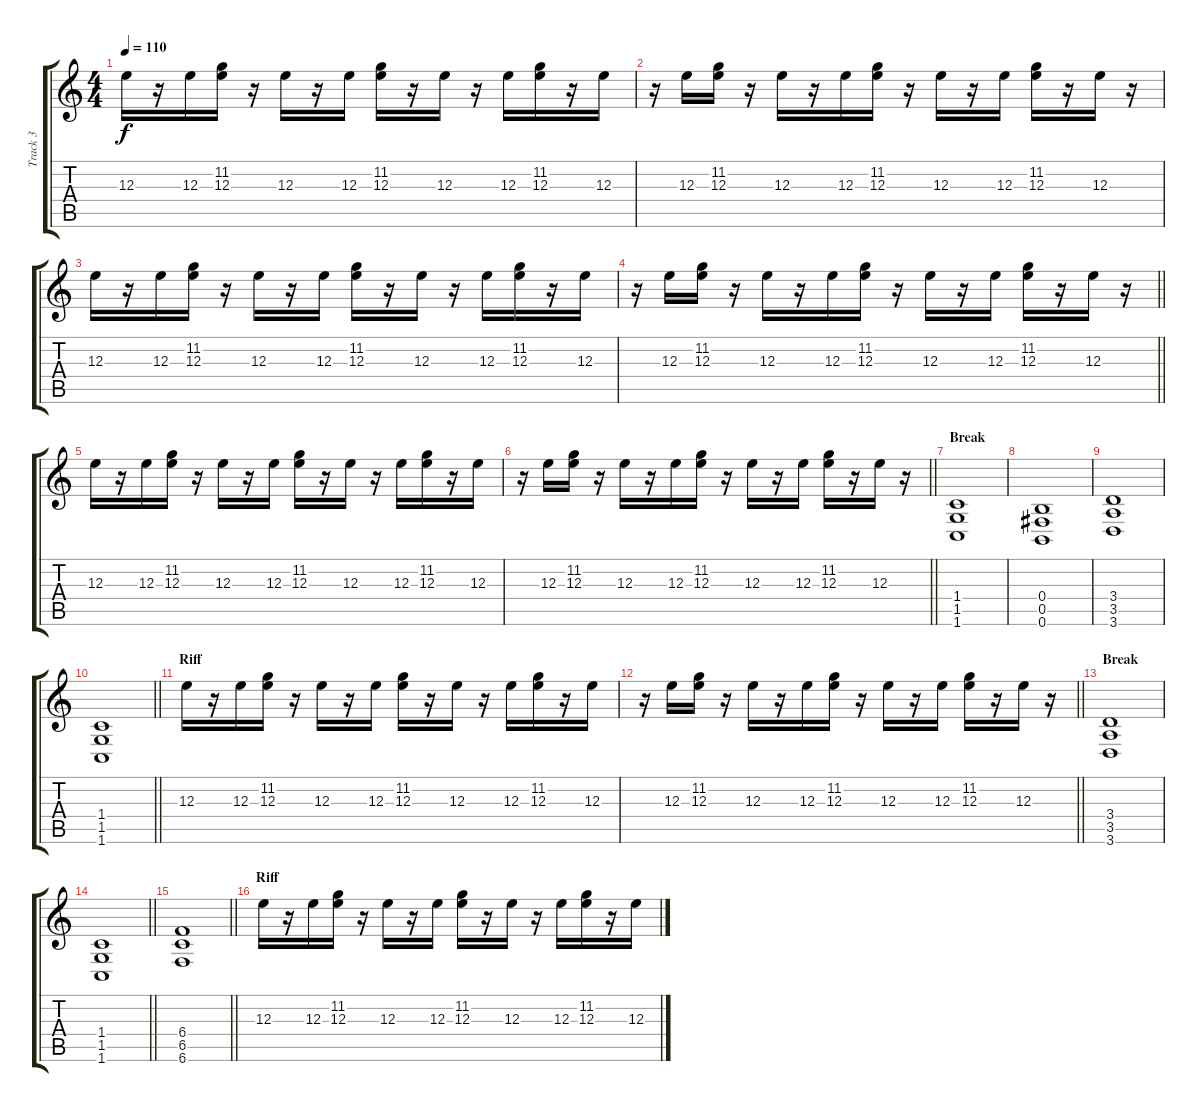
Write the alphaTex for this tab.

\track ("Track 3" "Track 3") {instrument electricguitarclean}
\staff {score tabs}
\tuning (Db4 Ab3 E3 B2 Gb2 B1) {hide}
\ts (4 4)
\tempo 110
\clef g2
\ks c
12.3.16{dy f} r.16 12.3.16 (11.2 12.3).16 r.16 12.3.16 r.16 12.3.16 (11.2 12.3).16 r.16 12.3.16 r.16 12.3.16 (11.2 12.3).16 r.16 12.3.16 |
r.16 12.3.16 (11.2 12.3).16 r.16 12.3.16 r.16 12.3.16 (11.2 12.3).16 r.16 12.3.16 r.16 12.3.16 (11.2 12.3).16 r.16 12.3.16 r.16 |
12.3.16 r.16 12.3.16 (11.2 12.3).16 r.16 12.3.16 r.16 12.3.16 (11.2 12.3).16 r.16 12.3.16 r.16 12.3.16 (11.2 12.3).16 r.16 12.3.16 |
\barLineRight lightlight
r.16 12.3.16 (11.2 12.3).16 r.16 12.3.16 r.16 12.3.16 (11.2 12.3).16 r.16 12.3.16 r.16 12.3.16 (11.2 12.3).16 r.16 12.3.16 r.16 |
12.3.16 r.16 12.3.16 (11.2 12.3).16 r.16 12.3.16 r.16 12.3.16 (11.2 12.3).16 r.16 12.3.16 r.16 12.3.16 (11.2 12.3).16 r.16 12.3.16 |
\barLineRight lightlight
r.16 12.3.16 (11.2 12.3).16 r.16 12.3.16 r.16 12.3.16 (11.2 12.3).16 r.16 12.3.16 r.16 12.3.16 (11.2 12.3).16 r.16 12.3.16 r.16 |
\section ("" "Break")
(1.4 1.5 1.6).1 |
(0.4 0.5 0.6).1 |
(3.4 3.5 3.6).1 |
\barLineRight lightlight
(1.4 1.5 1.6).1 |
\section ("" "Riff")
12.3.16 r.16 12.3.16 (11.2 12.3).16 r.16 12.3.16 r.16 12.3.16 (11.2 12.3).16 r.16 12.3.16 r.16 12.3.16 (11.2 12.3).16 r.16 12.3.16 |
\barLineRight lightlight
r.16 12.3.16 (11.2 12.3).16 r.16 12.3.16 r.16 12.3.16 (11.2 12.3).16 r.16 12.3.16 r.16 12.3.16 (11.2 12.3).16 r.16 12.3.16 r.16 |
\section ("" "Break")
(3.4 3.5 3.6).1 |
\barLineRight lightlight
(1.4 1.5 1.6).1 |
\barLineRight lightlight
(6.4 6.5 6.6).1 |
\section ("" "Riff")
12.3.16 r.16 12.3.16 (11.2 12.3).16 r.16 12.3.16 r.16 12.3.16 (11.2 12.3).16 r.16 12.3.16 r.16 12.3.16 (11.2 12.3).16 r.16 12.3.16
